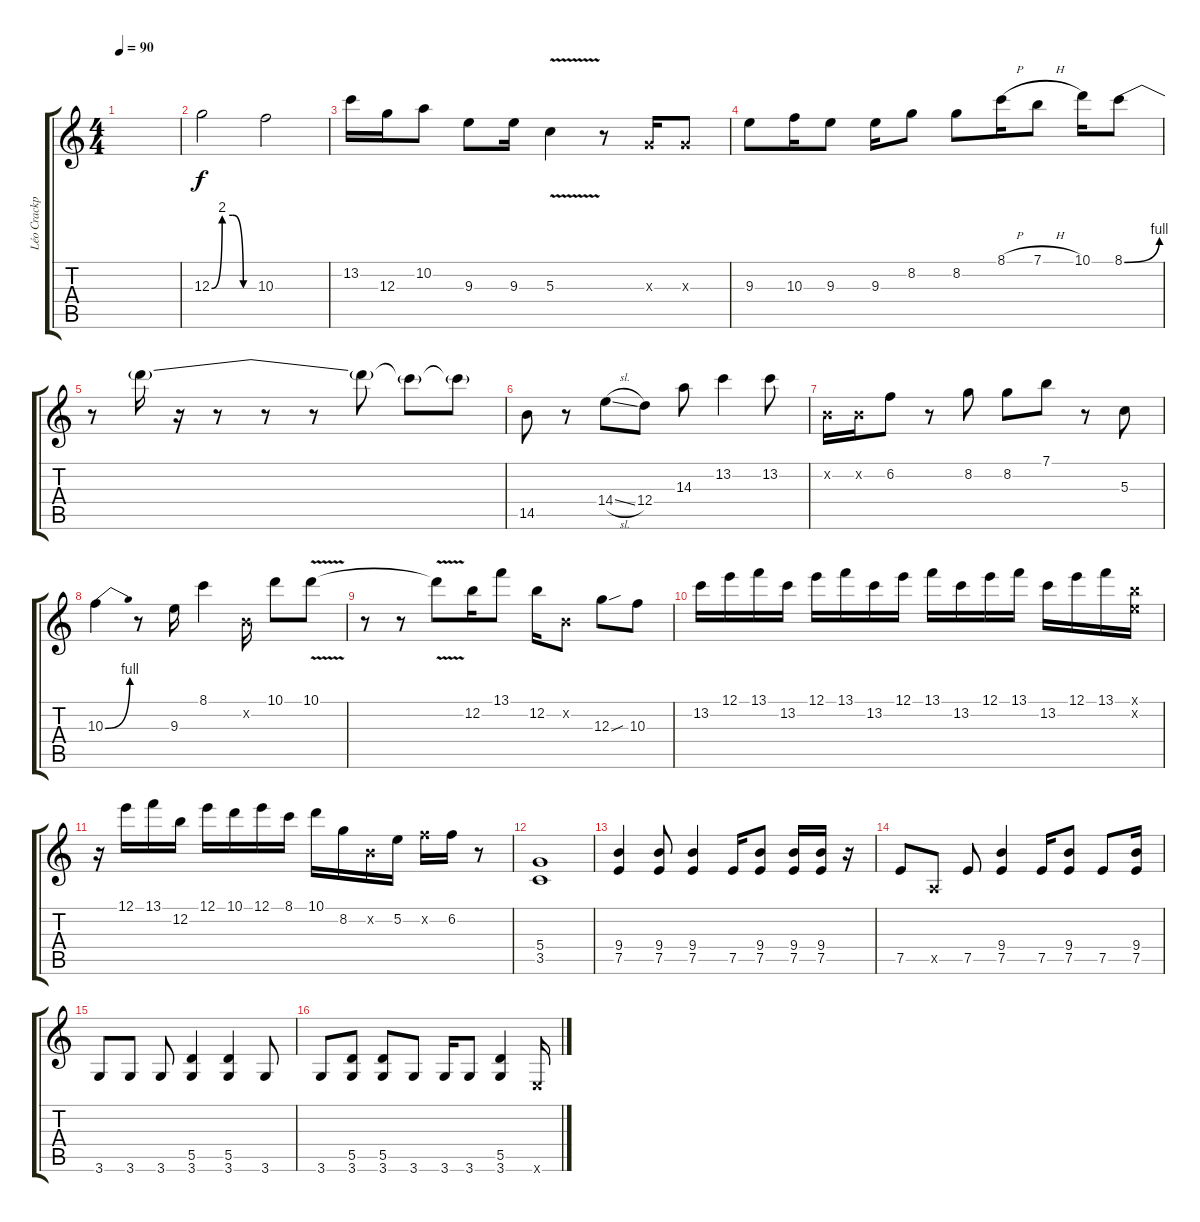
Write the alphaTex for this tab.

\track ("Léo Crackpot-G3" "Léo Crackp") {instrument overdrivenguitar}
\staff {score tabs}
\tuning (E4 B3 G3 D3 A2 E2) {hide}
\ts (4 4)
\tempo 90
\clef g2
\ks c
|
12.3{be (custom 0 0 15 8 30 8 45 0 60 0)}.2{volume 13} 10.3.2 |
13.2.16 12.3.16 10.2.8 9.3.8 9.3.16 5.3{v}.4 r.8 0.3{x}.16 0.3{x}.8 |
9.3.8 10.3.16 9.3.8 9.3.16 8.2.8 8.2.8 8.1{h}.16 7.1{h}.8 10.1.16 8.1{be (bend 0 0 60 4)}.8 |
r.8 8.1{t}.16 r.16 r.8 r.8 r.8 8.1{t}.8 8.1{t}.8 8.1{t}.8 |
14.5.8 r.8 14.4{sl}.8 12.4.8 14.3.8 13.2.4 13.2.8 |
0.2{x}.16 0.2{x}.16 6.2.8 r.8 8.2.8 8.2.8 7.1.8 r.8 5.3.8 |
10.3{be (bend 0 0 60 4)}.4 r.8 9.3.16 8.1.4 0.2{x}.16 10.1.8 10.1{v}.8 |
r.8 r.8 10.1{t}.8 12.2.16 13.1.8 12.2.16 0.2{x}.8 12.3{sou}.8 10.3.8 |
13.2.16 12.1.16 13.1.16 13.2.16 12.1.16 13.1.16 13.2.16 12.1.16 13.1.16 13.2.16 12.1.16 13.1.16 13.2.16 12.1.16 13.1.16 (0.1{x} 12.2{x}).16 |
r.16 12.1.16 13.1.16 12.2.16 12.1.16 10.1.16 12.1.16 8.1.16 10.1.16 8.2.16 0.2{x}.16 5.2.16 6.2{x}.16 6.2.16 r.8 |
(5.4 3.5).1 |
(9.4 7.5).4{volume 9} (9.4 7.5).8 (9.4 7.5).4 7.5.16 (9.4 7.5).8 (9.4 7.5).16 (9.4 7.5).16 r.16 |
7.5.8 0.5{x}.8 7.5.8 (9.4 7.5).4 7.5.16 (9.4 7.5).8 7.5.8 (9.4 7.5).16 |
3.6.8 3.6.8 3.6.8 (5.5 3.6).4 (5.5 3.6).4 3.6.8 |
3.6.8 (5.5 3.6).8 (5.5 3.6).8 3.6.8 3.6.16 3.6.8 (5.5 3.6).4 0.6{x}.16
